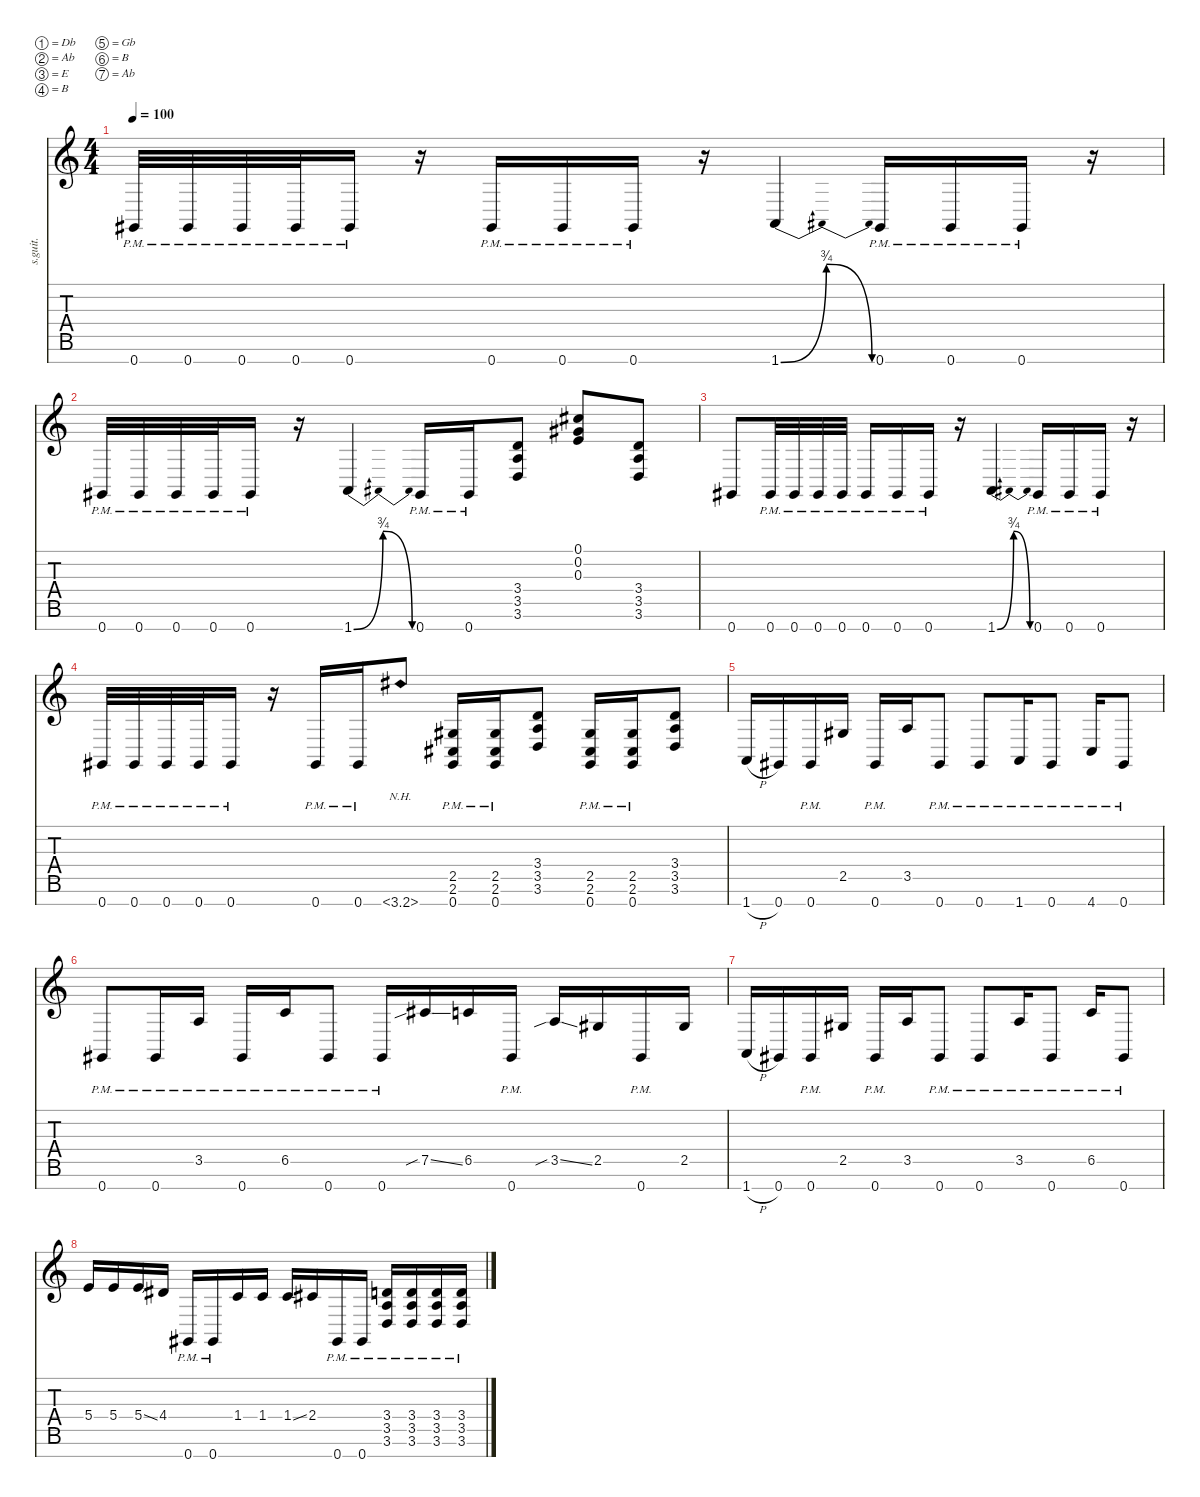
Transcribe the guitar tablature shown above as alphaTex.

\defaultSystemsLayout 4
\hideDynamics
\bracketExtendMode nobrackets
\track ("riff" "s.guit.") {instrument acousticguitarsteel}
\staff {score tabs}
\tuning (Db4 Ab3 E3 B2 Gb2 B1 Ab1)
\ts (4 4)
\tempo 100
\clef g2
\ks c
0.7{pm acc #}.32{dy mf beam Up} 0.7{pm acc #}.32{beam Up} 0.7{pm acc #}.32{beam Up} 0.7{pm acc #}.32{beam Up} 0.7{pm acc #}.16{beam Up} r.16{beam Down} 0.7{pm acc #}.16{beam Up} 0.7{pm acc #}.16{beam Up} 0.7{pm acc #}.16{beam Up} r.16{beam Down} 1.7{be (bendrelease 0 0 10.799999999999999 3 20.4 3 30 0)}.4{beam Up} 0.7{pm acc #}.16{beam Up} 0.7{pm acc #}.16{beam Up} 0.7{pm acc #}.16{beam Up} r.16{beam Down} |
0.7{pm acc #}.32{beam Up} 0.7{pm acc #}.32{beam Up} 0.7{pm acc #}.32{beam Up} 0.7{pm acc #}.32{beam Up} 0.7{pm acc #}.16{beam Up} r.16{beam Down} 1.7{be (bendrelease 0 0 10.2 3 20.4 3 30 0)}.4{beam Up} 0.7{pm acc #}.16{beam Up} 0.7{pm acc #}.16{beam Up} (3.6 3.5 3.4).8{beam Up} (0.1{acc #} 0.2{acc #} 0.3).8{beam Up} (3.5 3.6 3.4).8{beam Up} |
0.7{acc #}.8{beam Up} 0.7{pm acc #}.32{beam Up} 0.7{pm acc #}.32{beam Up} 0.7{pm acc #}.32{beam Up} 0.7{pm acc #}.32{beam Up} 0.7{pm acc #}.16{beam Up} 0.7{pm acc #}.16{beam Up} 0.7{pm acc #}.16{beam Up} r.16{beam Down} 1.7{be (bendrelease 0 0 9.6 3 20.4 3 30 0)}.4{beam Up} 0.7{pm acc #}.16{beam Up} 0.7{pm acc #}.16{beam Up} 0.7{pm acc #}.16{beam Up} r.16{beam Down} |
0.7{pm acc #}.32{beam Up} 0.7{pm acc #}.32{beam Up} 0.7{pm acc #}.32{beam Up} 0.7{pm acc #}.32{beam Up} 0.7{pm acc #}.16{beam Up} r.16{beam Down} 0.7{pm acc #}.16{beam Up} 0.7{pm acc #}.16{beam Up} 3.7{nh}.8{beam Up} (0.7{pm acc #} 2.6{pm acc #} 2.5{pm acc #}).16{beam Up} (0.7{pm acc #} 2.5{pm acc #} 2.6{pm acc #}).16{beam Up} (3.6 3.5 3.4).8{beam Up} (2.5{pm acc #} 2.6{pm acc #} 0.7{pm acc #}).16{beam Up} (0.7{pm acc #} 2.6{pm acc #} 2.5{pm acc #}).16{beam Up} (3.6 3.5 3.4).8{beam Up} |
1.7{h}.16{beam Up} 0.7{acc #}.16{beam Up} 0.7{pm acc #}.16{beam Up} 2.5{acc #}.16{beam Up} 0.7{pm acc #}.16{beam Up} 3.5.16{beam Up} 0.7{pm acc #}.8{beam Up} 0.7{pm acc #}.8{beam Up} 1.7{pm}.16{beam Up} 0.7{pm acc #}.8{beam Up} 4.7{pm}.16{beam Up} 0.7{pm acc #}.8{beam Up} |
0.7{pm acc #}.8{beam Up} 0.7{pm acc #}.16{beam Up} 3.5{pm}.16{beam Up} 0.7{pm acc #}.16{beam Up} 6.5{pm}.16{beam Up} 0.7{pm acc #}.8{beam Up} 0.7{pm acc #}.16{beam Up} 7.5{sib ss acc #}.16{beam Up} 6.5.16{beam Up} 0.7{pm acc #}.16{beam Up} 3.5{sib ss}.16{beam Up} 2.5{acc #}.16{beam Up} 0.7{pm acc #}.16{beam Up} 2.5{acc #}.16{beam Up} |
1.7{h}.16{beam Up} 0.7{acc #}.16{beam Up} 0.7{pm acc #}.16{beam Up} 2.5{acc #}.16{beam Up} 0.7{pm acc #}.16{beam Up} 3.5.16{beam Up} 0.7{pm acc #}.8{beam Up} 0.7{pm acc #}.8{beam Up} 3.5{pm}.16{beam Up} 0.7{pm acc #}.8{beam Up} 6.5{pm}.16{beam Up} 0.7{pm acc #}.8{beam Up} |
5.4.16{beam Up} 5.4.16{beam Up} 5.4{ss}.16{beam Up} 4.4{acc #}.16{beam Up} 0.7{pm acc #}.16{beam Up} 0.7{pm acc #}.16{beam Up} 1.4.16{beam Up} 1.4.16{beam Up} 1.4{ss}.16{beam Up} 2.4{acc #}.16{beam Up} 0.7{pm acc #}.16{beam Up} 0.7{pm acc #}.16{beam Up} (3.5{pm} 3.6{pm} 3.4{pm}).16{beam Up} (3.6{pm} 3.5{pm} 3.4{pm}).16{beam Up} (3.5{pm} 3.6{pm} 3.4{pm}).16{beam Up} (3.6{pm} 3.5{pm} 3.4{pm}).16{beam Up}
